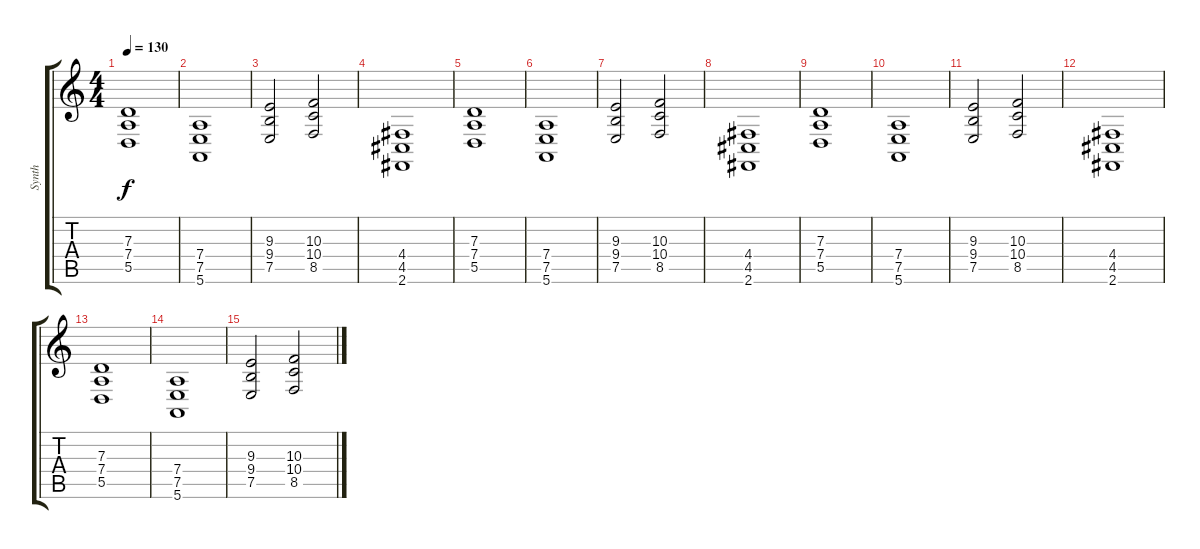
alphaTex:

\track ("Synth" "Synth") {instrument synthstrings1}
\staff {score tabs}
\tuning (E4 B3 G3 D3 A2 E2) {hide}
\ts (4 4)
\tempo 130
\clef g2
\ks c
(7.3 7.4 5.5).1{dy f} |
(7.4 7.5 5.6).1 |
(9.3 9.4 7.5).2 (10.3 10.4 8.5).2 |
(4.4 4.5 2.6).1 |
(7.3 7.4 5.5).1 |
(7.4 7.5 5.6).1 |
(9.3 9.4 7.5).2 (10.3 10.4 8.5).2 |
(4.4 4.5 2.6).1 |
(7.3 7.4 5.5).1 |
(7.4 7.5 5.6).1 |
(9.3 9.4 7.5).2 (10.3 10.4 8.5).2 |
(4.4 4.5 2.6).1 |
(7.3 7.4 5.5).1 |
(7.4 7.5 5.6).1 |
(9.3 9.4 7.5).2 (10.3 10.4 8.5).2
